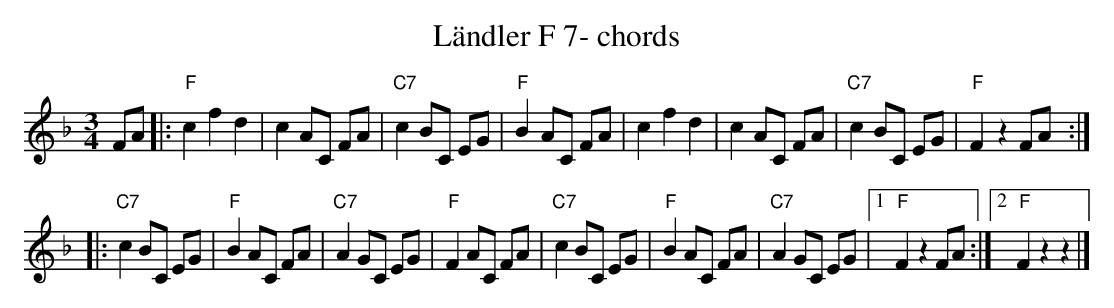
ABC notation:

X:1
T:Ländler F 7- chords
M:3/4
L:1/8
K:Fmaj%%MIDI gchordon
FA |: "F"c2f2d2 | c2 AC FA | "C7"c2 BC EG | "F"B2 AC FA | c2f2d2 | c2 AC FA | "C7"c2 BC EG | "F"F2z2 FA ::
"C7"c2 BC EG | "F"B2 AC FA | "C7"A2 GC EG | "F"F2 AC FA | "C7"c2 BC EG | "F"B2 AC FA | "C7"A2 GC EG |1 "F"F2 z2FA :|2 "F"F2 z2z2 |]
